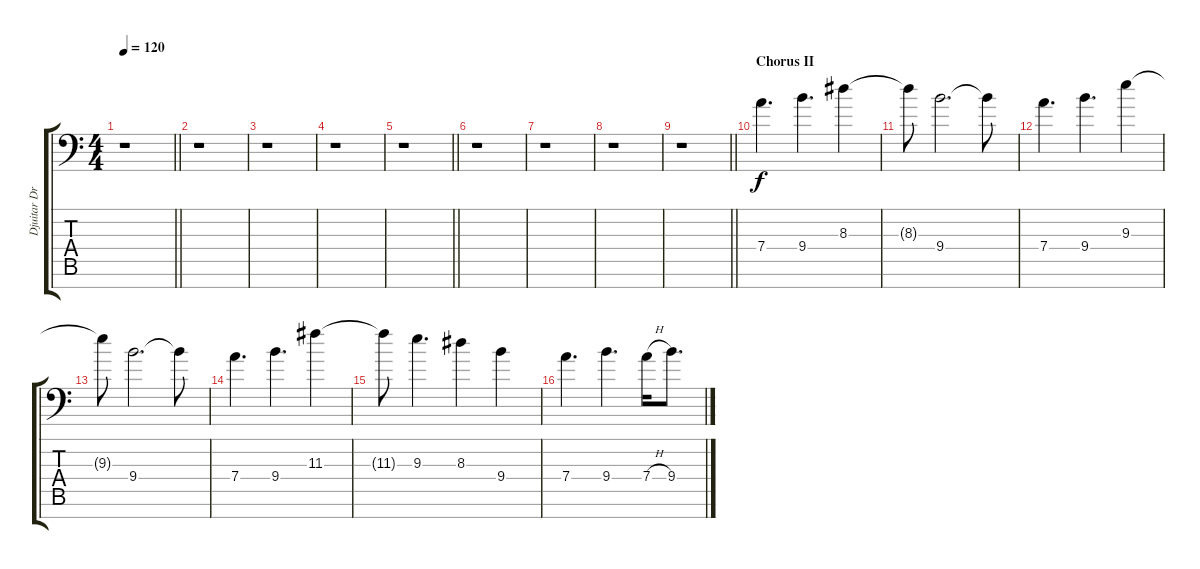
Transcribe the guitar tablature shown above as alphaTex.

\track ("Djuitar Dropped A" "Djuitar Dr") {instrument distortionguitar}
\staff {score tabs}
\tuning (E4 B3 G3 D3 A2 E2 A1) {hide}
\ts (4 4)
\tempo 120
\clef f4
\barLineRight lightlight
\ks c
r.1{dy f} |
r.1 |
r.1 |
r.1 |
\barLineRight lightlight
r.1 |
r.1 |
r.1 |
r.1 |
\barLineRight lightlight
r.1 |
\section ("" "Chorus II")
7.4.4{d} 9.4.4{d} 8.3.4 |
8.3{t}.8 9.4.2{d} 9.4{t}.8 |
7.4.4{d} 9.4.4{d} 9.3.4 |
9.3{t}.8 9.4.2{d} 9.4{t}.8 |
7.4.4{d} 9.4.4{d} 11.3.4 |
11.3{t}.8 9.3.4{d} 8.3.4 9.4.4 |
7.4.4{d} 9.4.4{d} 7.4{h}.16 9.4.8{d}
